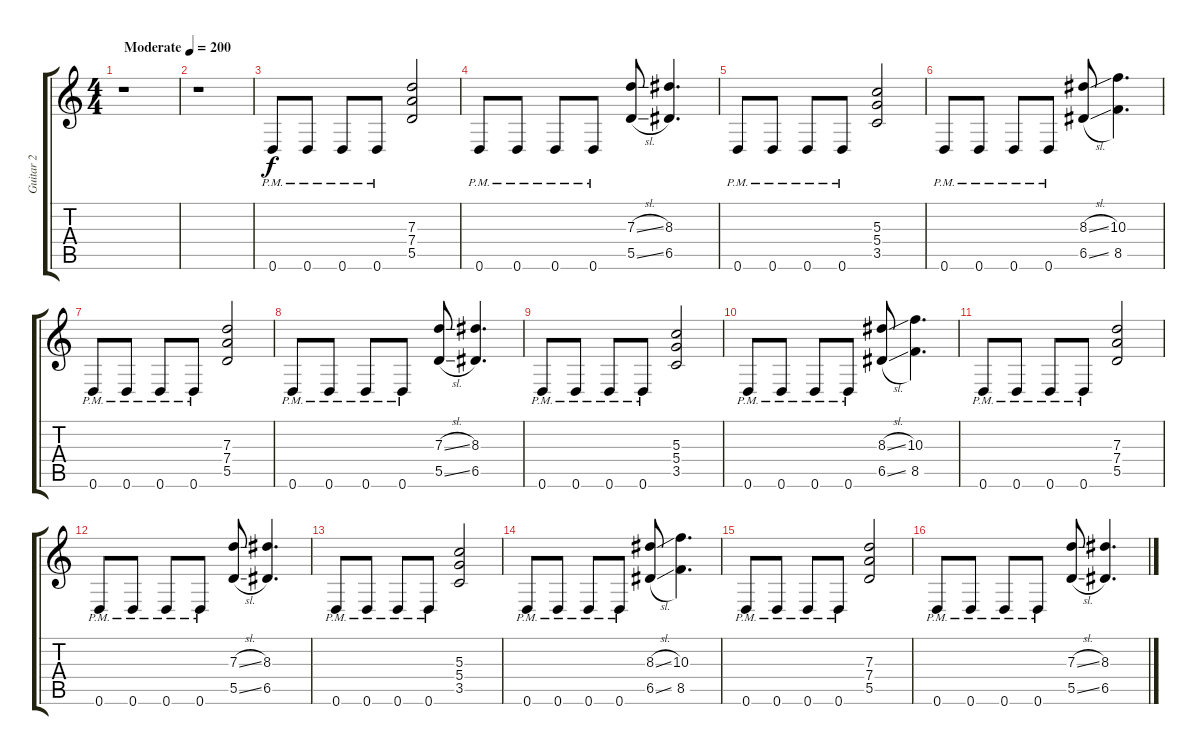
\track ("Guitar 2" "Guitar 2") {instrument distortionguitar}
\staff {score tabs}
\tuning (E4 B3 G3 D3 A2 D2) {hide}
\ts (4 4)
\tempo (200 "Moderate")
\clef g2
\ks c
r.1{dy f instrument distortionguitar} |
r.1 |
0.6{pm}.8 0.6{pm}.8 0.6{pm}.8 0.6{pm}.8 (7.3 7.4 5.5).2 |
0.6{pm}.8 0.6{pm}.8 0.6{pm}.8 0.6{pm}.8 (7.3{sl} 5.5{sl}).8 (8.3 6.5).4{d} |
0.6{pm}.8 0.6{pm}.8 0.6{pm}.8 0.6{pm}.8 (5.3 5.4 3.5).2 |
0.6{pm}.8 0.6{pm}.8 0.6{pm}.8 0.6{pm}.8 (8.3{sl} 6.5{sl}).8 (10.3 8.5).4{d} |
0.6{pm}.8 0.6{pm}.8 0.6{pm}.8 0.6{pm}.8 (7.3 7.4 5.5).2 |
0.6{pm}.8 0.6{pm}.8 0.6{pm}.8 0.6{pm}.8 (7.3{sl} 5.5{sl}).8 (8.3 6.5).4{d} |
0.6{pm}.8 0.6{pm}.8 0.6{pm}.8 0.6{pm}.8 (5.3 5.4 3.5).2 |
0.6{pm}.8 0.6{pm}.8 0.6{pm}.8 0.6{pm}.8 (8.3{sl} 6.5{sl}).8 (10.3 8.5).4{d} |
0.6{pm}.8 0.6{pm}.8 0.6{pm}.8 0.6{pm}.8 (7.3 7.4 5.5).2 |
0.6{pm}.8 0.6{pm}.8 0.6{pm}.8 0.6{pm}.8 (7.3{sl} 5.5{sl}).8 (8.3 6.5).4{d} |
0.6{pm}.8 0.6{pm}.8 0.6{pm}.8 0.6{pm}.8 (5.3 5.4 3.5).2 |
0.6{pm}.8 0.6{pm}.8 0.6{pm}.8 0.6{pm}.8 (8.3{sl} 6.5{sl}).8 (10.3 8.5).4{d} |
0.6{pm}.8 0.6{pm}.8 0.6{pm}.8 0.6{pm}.8 (7.3 7.4 5.5).2 |
0.6{pm}.8 0.6{pm}.8 0.6{pm}.8 0.6{pm}.8 (7.3{sl} 5.5{sl}).8 (8.3 6.5).4{d}
